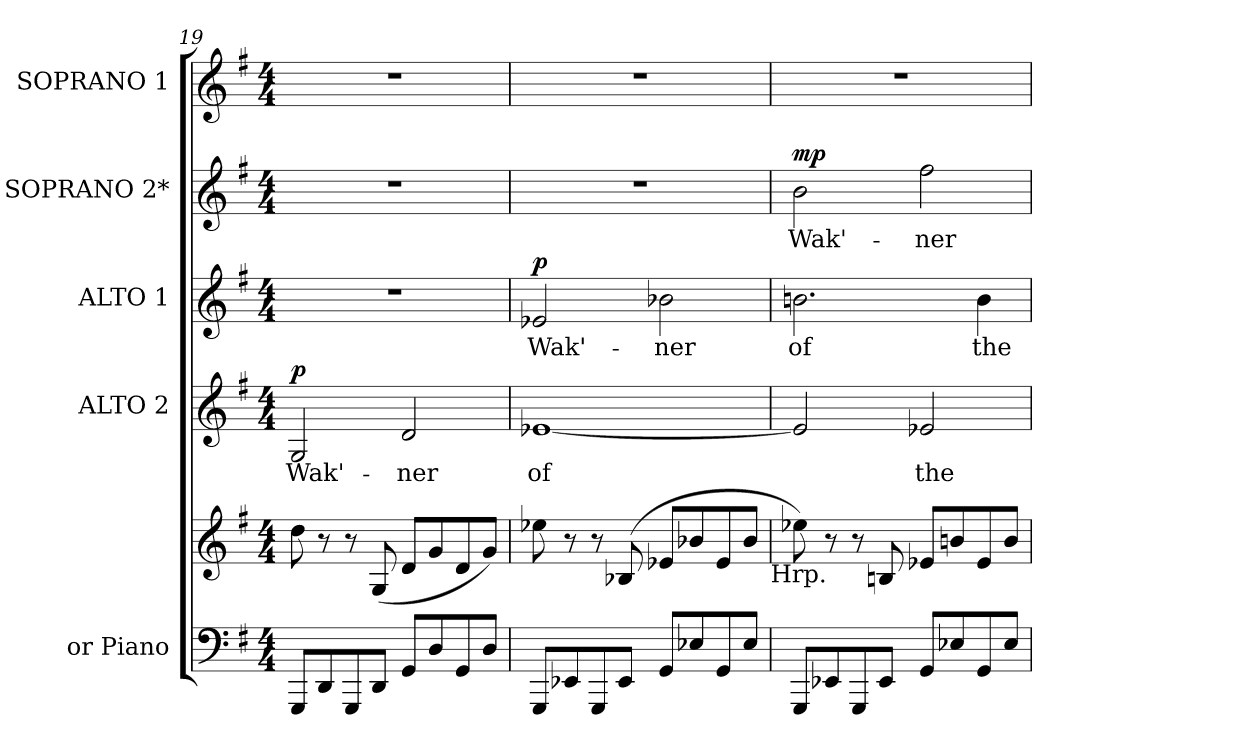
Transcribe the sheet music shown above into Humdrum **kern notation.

**kern	**kern	**kern	**text	**dynam	**kern	**text	**dynam	**kern	**text	**dynam	**kern
*part5	*part5	*part4	*part4	*part4	*part3	*part3	*part3	*part2	*part2	*part2	*part1
*staff6	*staff5	*staff4	*staff4	*staff4	*staff3	*staff3	*staff3	*staff2	*staff2	*staff2	*staff1
*I"or Piano	*	*I"ALTO 2	*	*	*I"ALTO 1	*	*	*I"SOPRANO 2*	*	*	*I"SOPRANO 1
*	*	*I'A. 2	*	*	*I'A.1	*	*	*I'S. 2	*	*	*I'S. 1
*clefF4	*clefG2	*clefG2	*	*	*clefG2	*	*	*clefG2	*	*	*clefG2
*k[f#]	*k[f#]	*k[f#]	*	*	*k[f#]	*	*	*k[f#]	*	*	*k[f#]
*G:	*G:	*G:	*	*	*G:	*	*	*G:	*	*	*G:
*M4/4	*M4/4	*M4/4	*	*	*M4/4	*	*	*M4/4	*	*	*M4/4
=19	=19	=19	=19	=19	=19	=19	=19	=19	=19	=19	=19
!	!	!	!LO:LY:b	!LO:DY:a	!	!	!	!	!	!	!
8GGG/L	8dd\	2G/	Wak'-	p	1r	.	.	1r	.	.	1r
8DD/	8r	.	.	.	.	.	.	.	.	.	.
8GGG/	8r	.	.	.	.	.	.	.	.	.	.
8DD/J	(>8G/	.	.	.	.	.	.	.	.	.	.
!	!	!	!LO:LY:b	!	!	!	!	!	!	!	!
8GG/L	8d/L	2d/	-ner	.	.	.	.	.	.	.	.
8D/	8g/	.	.	.	.	.	.	.	.	.	.
8GG/	8d/	.	.	.	.	.	.	.	.	.	.
8D/J	8g/J)	.	.	.	.	.	.	.	.	.	.
!!LO:LB:g=z
=20	=20	=20	=20	=20	=20	=20	=20	=20	=20	=20	=20
!	!	!	!LO:LY:b	!	!	!LO:LY:b	!LO:DY:a	!	!	!	!
8GGG/L	8ee-X\	[<1e-X	of	.	2e-X/	Wak'-	p	1r	.	.	1r
8EE-X/	8r	.	.	.	.	.	.	.	.	.	.
8GGG/	8r	.	.	.	.	.	.	.	.	.	.
8EE-/J	(>8B-X/	.	.	.	.	.	.	.	.	.	.
!	!	!	!	!	!	!LO:LY:b	!	!	!	!	!
8GG/L	8e-X/L	.	.	.	2b-X\	-ner	.	.	.	.	.
8E-X/	8b-X/	.	.	.	.	.	.	.	.	.	.
8GG/	8e-/	.	.	.	.	.	.	.	.	.	.
8E-/J	8b-/J	.	.	.	.	.	.	.	.	.	.
!	!LO:TX:b:t=Hrp.	!	!	!	!	!	!	!	!	!	!
=21	=21	=21	=21	=21	=21	=21	=21	=21	=21	=21	=21
!	!	!	!	!	!	!LO:LY:b	!	!	!LO:LY:b	!LO:DY:a	!
8GGG/L	8ee-X\)	2e-/]	.	.	2.bn\	of	.	2b\	Wak'-	mp	1r
8EE-X/	8r	.	.	.	.	.	.	.	.	.	.
8GGG/	8r	.	.	.	.	.	.	.	.	.	.
8EE-/J	8Bn/	.	.	.	.	.	.	.	.	.	.
!	!	!	!LO:LY:b	!	!	!	!	!	!LO:LY:b	!	!
8GG/L	8e-X/L	2e-X/	the	.	.	.	.	2ff#\	-ner	.	.
8E-X/	8bn/	.	.	.	.	.	.	.	.	.	.
!	!	!	!	!	!	!LO:LY:b	!	!	!	!	!
8GG/	8e-/	.	.	.	4b\	the	.	.	.	.	.
8E-/J	8b/J	.	.	.	.	.	.	.	.	.	.
=	=	=	=	=	=	=	=	=	=	=	=
*-	*-	*-	*-	*-	*-	*-	*-	*-	*-	*-	*-
